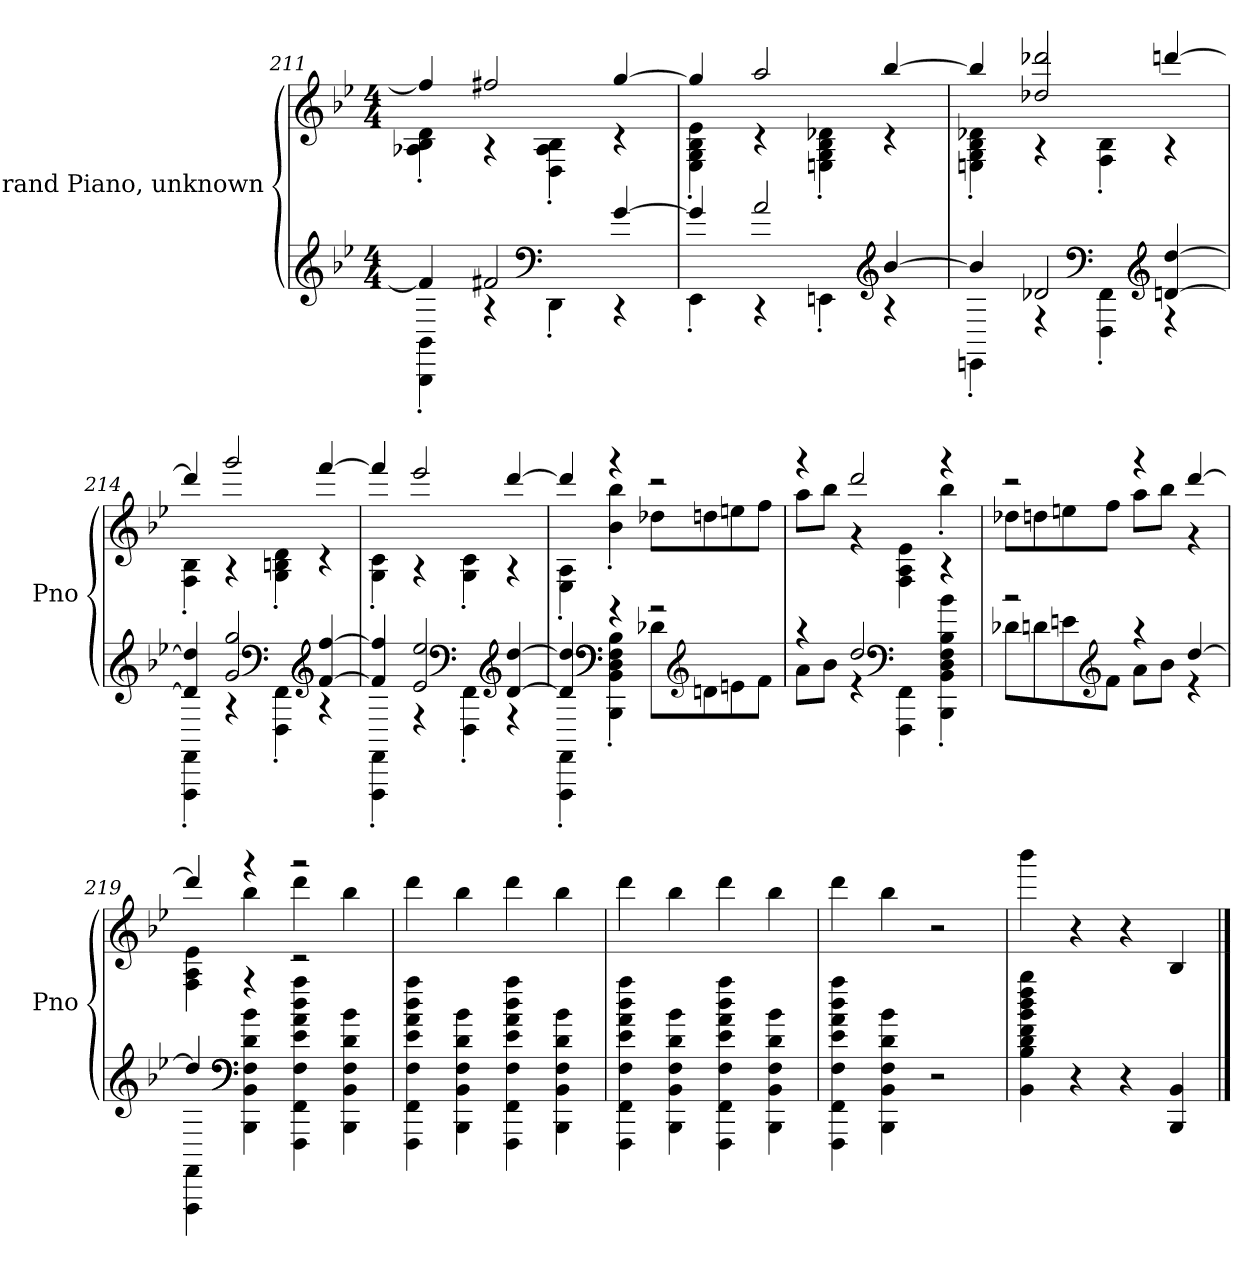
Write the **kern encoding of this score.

**kern	**kern
*part1	*part1
*staff2	*staff1
*I"Grand Piano, unknown	*
*I'Pno	*
!!LO:LB:g=z
*clefG2	*clefG2
*k[b-e-]	*k[b-e-]
*M4/4	*M4/4
=211	=211
*^	*^
4f/]	4BBB-\' 4BB-\'	4ff/]	4A-X\' 4B-\' 4d\'
2f#X/	4r	2ff#X/	4r
*clefF4	*	*	*
.	4DD'\	.	4D\' 4A-\' 4B-\'
[4g/	4r	[4gg/	4r
=212	=212	=212	=212
4g/]	4EE-'\	4gg/]	4E-\' 4G\' 4B-\' 4e-\'
2a/	4r	2aa/	4r
.	4EEn'\	.	4En\' 4G\' 4B-\' 4d-X\'
*clefG2	*	*	*
[4b-/	4r	[4bb-/	4r
=213	=213	=213	=213
4b-/]	4EEn'\	4bb-/]	4En\' 4G\' 4B-\' 4d-X\'
2d-X/	4r	2dd-X/ 2ddd-X/	4r
*clefF4	*	*	*
.	4FFF\' 4FF\'	.	4F\' 4B-\'
*clefG2	*	*	*
[4dn/ [4dd/	4r	[4dddn/	4r
=214	=214	=214	=214
4d/] 4dd/]	4FFF\' 4FF\'	4ddd/]	4F\' 4B-\'
2g/ 2gg/	4r	2ggg/	4r
*clefF4	*	*	*
.	4FFF\' 4FF\'	.	4G\' 4Bn\' 4d\'
*clefG2	*	*	*
[4f/ [4ff/	4r	[4fff/	4r
=215	=215	=215	=215
4f/] 4ff/]	4FFF\' 4FF\'	4fff/]	4G\' 4c\'
2e-/ 2ee-/	4r	2eee-/	4r
*clefF4	*	*	*
.	4FFF\' 4FF\'	.	4G\' 4c\'
*clefG2	*	*	*
[4d/ [4dd/	4r	[4ddd/	4r
!!LO:PB:g=z	!!
=216	=216	=216	=216
4d/] 4dd/]	4FFF\' 4FF\'	4ddd/]	4E-\' 4A\'
*clefF4	*	*	*
4r	4BBB-\' 4BB-\' 4D\' 4F\' 4B-\'	4r	4b-\' 4bb-\'
2r	8d-X\L	2r	8dd-X\L
*clefG2	*	*	*
.	8dn\	.	8ddn\
.	8en\	.	8een\
.	8f\J	.	8ff\J
=217	=217	=217	=217
4r	8a\L	4r	8aa\L
.	8b-\J	.	8bb-\J
2dd/	4r	2ddd/	4r
*clefF4	*	*	*
.	4FFF\ 4FF\	.	4F\ 4A\ 4e-\
4r	4BBB-\' 4BB-\' 4D\' 4F\' 4B-\' 4b-\'	4r	4bb-'\
=218	=218	=218	=218
2r	8d-X\L	2r	8dd-X\L
.	8dn\	.	8ddn\
.	8en\	.	8een\
*clefG2	*	*	*
.	8f\J	.	8ff\J
4r	8a\L	4r	8aa\L
.	8b-\J	.	8bb-\J
[4dd/	4r	[4ddd/	4r
=219	=219	=219	=219
4dd/]	4FFF\ 4FF\	4ddd/]	4F\ 4A\ 4e-\
*clefF4	*	*	*
4r	4BBB-\ 4BB-\ 4F\ 4d\ 4b-\	4r	4bb-\
2r	4FFF\ 4FF\ 4F\ 4e-\ 4a\ 4dd\ 4aa\	2r	4ddd\
.	4BBB-\ 4BB-\ 4F\ 4d\ 4b-\	.	4bb-\
*v	*v	*	*
*	*v	*v
=220	=220
4FFF\ 4FF\ 4F\ 4e-\ 4a\ 4dd\ 4aa\	4ddd\
4BBB-\ 4BB-\ 4F\ 4d\ 4b-\	4bb-\
4FFF\ 4FF\ 4F\ 4e-\ 4a\ 4dd\ 4aa\	4ddd\
4BBB-\ 4BB-\ 4F\ 4d\ 4b-\	4bb-\
!!LO:LB:g=z
=221	=221
4FFF\ 4FF\ 4F\ 4e-\ 4a\ 4dd\ 4aa\	4ddd\
4BBB-\ 4BB-\ 4F\ 4d\ 4b-\	4bb-\
4FFF\ 4FF\ 4F\ 4e-\ 4a\ 4dd\ 4aa\	4ddd\
4BBB-\ 4BB-\ 4F\ 4d\ 4b-\	4bb-\
=222	=222
4FFF\ 4FF\ 4F\ 4e-\ 4a\ 4dd\ 4aa\	4ddd\
4BBB-\ 4BB-\ 4F\ 4d\ 4b-\	4bb-\
2r	2r
=223	=223
4BB-\ 4B-\ 4d\ 4f\ 4b-\ 4dd\ 4ff\ 4bb-\	4bbb-\
4r	4r
4r	4r
4BBB-/ 4BB-/	4B-/
==	==
*-	*-
